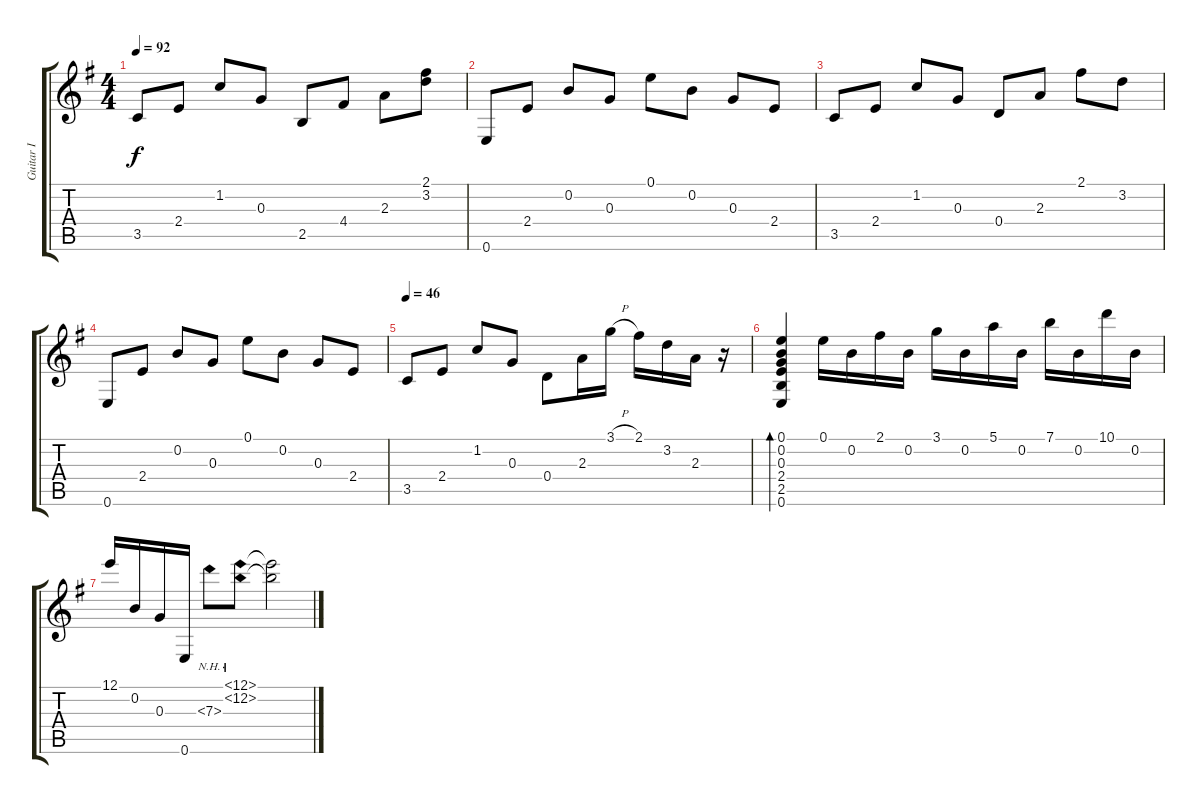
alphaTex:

\track ("Guitar I" "Guitar I") {instrument distortionguitar}
\staff {score tabs}
\tuning (E4 B3 G3 D3 A2 E2) {hide}
\ts (4 4)
\tempo 92
\clef g2
\ks g
3.5.8{dy f} 2.4.8 1.2.8 0.3.8 2.5.8 4.4.8 2.3.8 (2.1 3.2).8 |
0.6.8 2.4.8 0.2.8 0.3.8 0.1.8 0.2.8 0.3.8 2.4.8 |
3.5.8 2.4.8 1.2.8 0.3.8 0.4.8 2.3.8 2.1.8 3.2.8 |
0.6.8 2.4.8 0.2.8 0.3.8 0.1.8 0.2.8 0.3.8 2.4.8 |
\tempo 46
3.5.8 2.4.8 1.2.8 0.3.8 0.4.8 2.3.16 3.1{h}.16 2.1.16 3.2.16 2.3.16 r.16 |
(0.1 0.2 0.3 2.4 2.5 0.6).4{bd 240} 0.1.16 0.2.16 2.1.16 0.2.16 3.1.16 0.2.16 5.1.16 0.2.16 7.1.16 0.2.16 10.1.16 0.2.16 |
12.1.16 0.2.16 0.3.16 0.6.16 7.3{nh}.8 (12.1{nh} 12.2{nh}).8 (12.1{t} 12.2{t}).2
